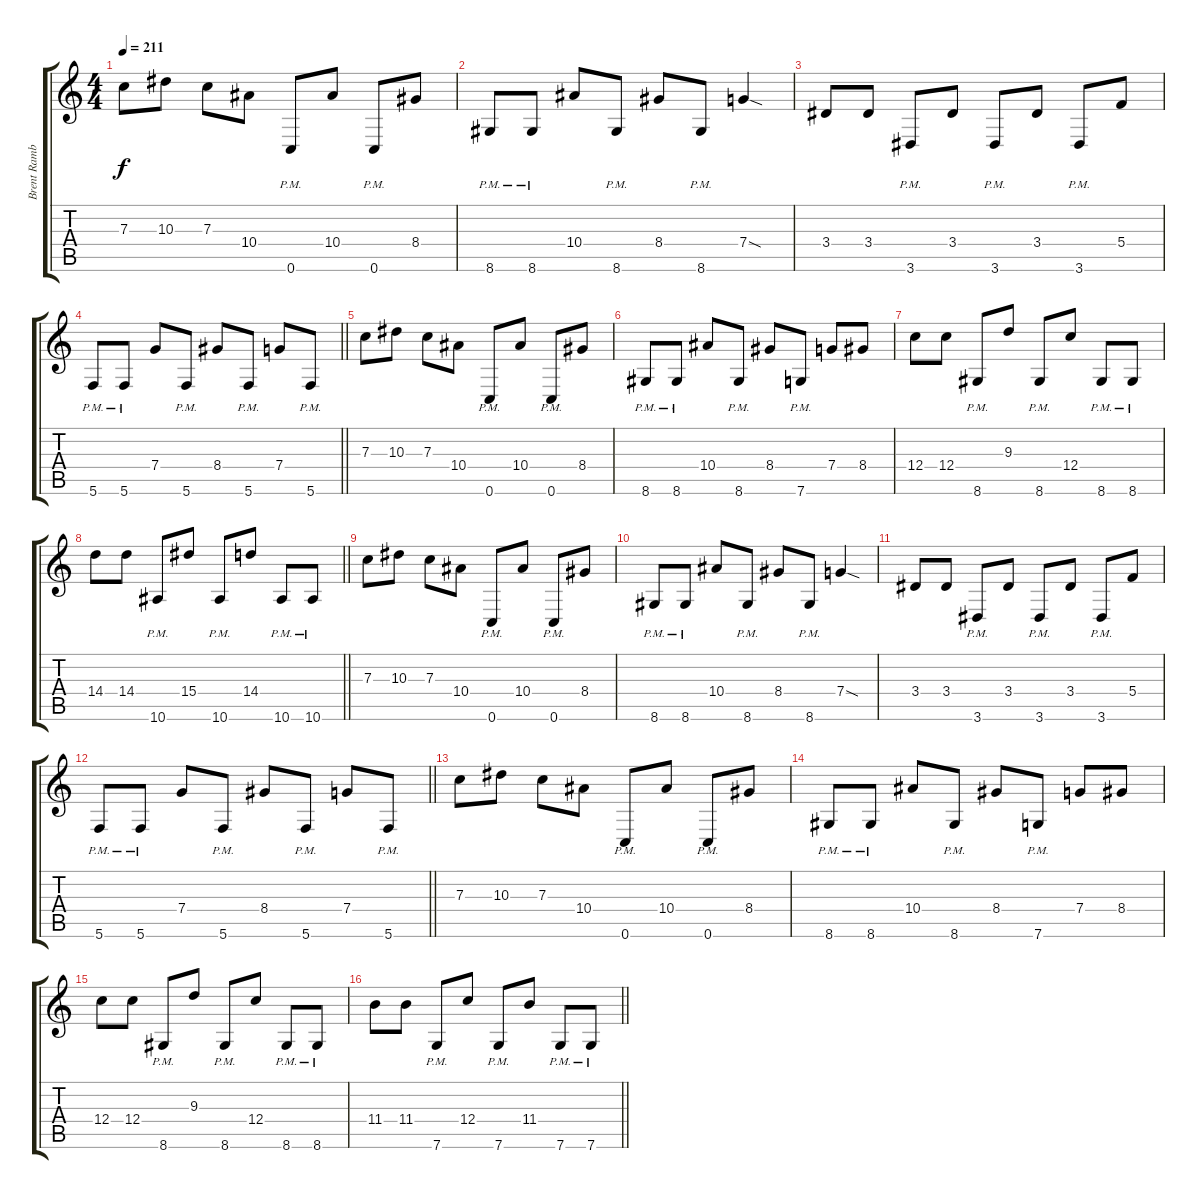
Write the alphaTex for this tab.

\track ("Brent Rambler" "Brent Ramb") {instrument distortionguitar}
\staff {score tabs}
\tuning (D4 A3 F3 C3 G2 C2) {hide}
\ts (4 4)
\section ("" "")
\tempo 211
\clef g2
\ks c
7.3.8{dy f instrument distortionguitar} 10.3.8 7.3.8 10.4.8 0.6{pm}.8 10.4.8 0.6{pm}.8 8.4.8 |
8.6{pm}.8 8.6{pm}.8 10.4.8 8.6{pm}.8 8.4.8 8.6{pm}.8 7.4{sod}.4 |
3.4.8 3.4.8 3.6{pm}.8 3.4.8 3.6{pm}.8 3.4.8 3.6{pm}.8 5.4.8 |
\barLineRight lightlight
5.6{pm}.8 5.6{pm}.8 7.4.8 5.6{pm}.8 8.4.8 5.6{pm}.8 7.4.8 5.6{pm}.8 |
\section ("" "")
7.3.8 10.3.8 7.3.8 10.4.8 0.6{pm}.8 10.4.8 0.6{pm}.8 8.4.8 |
8.6{pm}.8 8.6{pm}.8 10.4.8 8.6{pm}.8 8.4.8 7.6{pm}.8 7.4.8 8.4.8 |
12.4.8 12.4.8 8.6{pm}.8 9.3.8 8.6{pm}.8 12.4.8 8.6{pm}.8 8.6{pm}.8 |
\barLineRight lightlight
14.4.8 14.4.8 10.6{pm}.8 15.4.8 10.6{pm}.8 14.4.8 10.6{pm}.8 10.6{pm}.8 |
\section ("" "")
7.3.8 10.3.8 7.3.8 10.4.8 0.6{pm}.8 10.4.8 0.6{pm}.8 8.4.8 |
8.6{pm}.8 8.6{pm}.8 10.4.8 8.6{pm}.8 8.4.8 8.6{pm}.8 7.4{sod}.4 |
3.4.8 3.4.8 3.6{pm}.8 3.4.8 3.6{pm}.8 3.4.8 3.6{pm}.8 5.4.8 |
\barLineRight lightlight
5.6{pm}.8 5.6{pm}.8 7.4.8 5.6{pm}.8 8.4.8 5.6{pm}.8 7.4.8 5.6{pm}.8 |
\section ("" "")
7.3.8 10.3.8 7.3.8 10.4.8 0.6{pm}.8 10.4.8 0.6{pm}.8 8.4.8 |
8.6{pm}.8 8.6{pm}.8 10.4.8 8.6{pm}.8 8.4.8 7.6{pm}.8 7.4.8 8.4.8 |
12.4.8 12.4.8 8.6{pm}.8 9.3.8 8.6{pm}.8 12.4.8 8.6{pm}.8 8.6{pm}.8 |
\barLineRight lightlight
11.4.8 11.4.8 7.6{pm}.8 12.4.8 7.6{pm}.8 11.4.8 7.6{pm}.8 7.6{pm}.8
